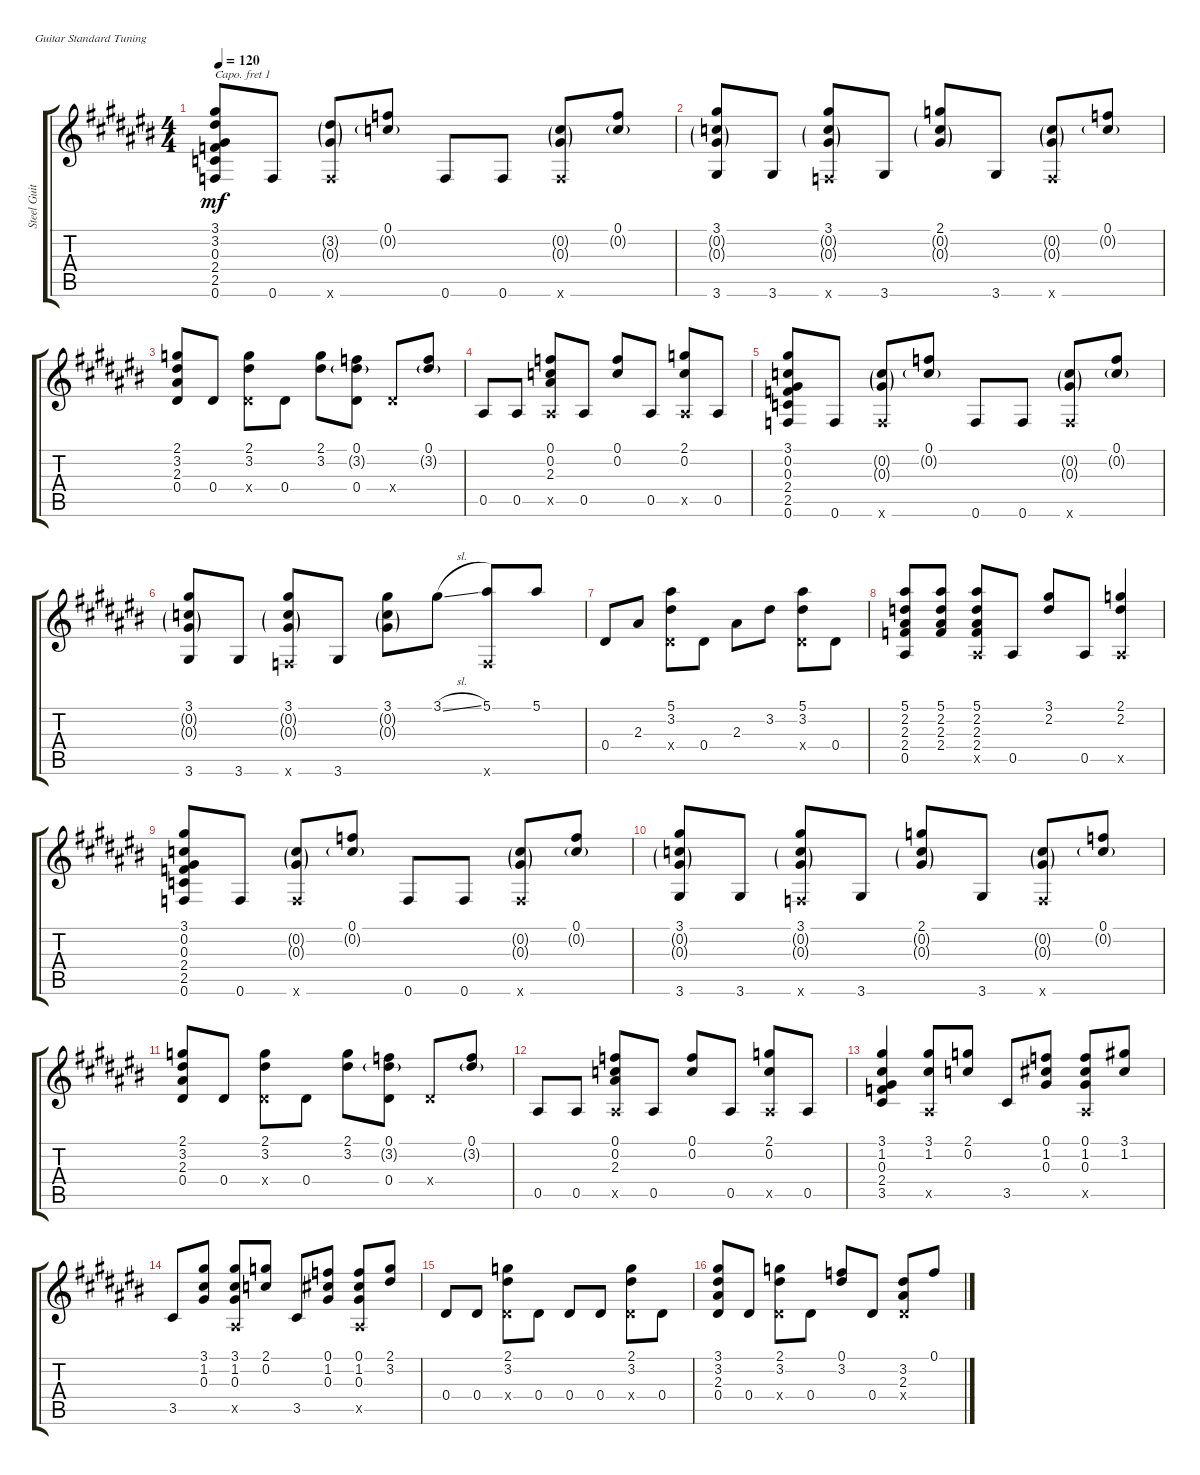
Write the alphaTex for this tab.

\defaultSystemsLayout 4
\bracketExtendMode groupsimilarinstruments
\otherSystemsTrackNameOrientation horizontal
\track ("Steel Guitar" "Steel Guit") {instrument acousticguitarsteel}
\staff {score tabs}
\capo 1
\tuning (E4 B3 G3 D3 A2 E2)
\ts (4 4)
\tempo 120
\clef g2
\ks c#
(3.1{acc forcenatural} 0.6{acc forcenatural} 2.4{acc forcenatural} 2.5{acc forcenatural} 0.3{acc forcenatural} 3.2{acc forcenatural}).8{dy mf beam Up} 0.6{acc forcenatural}.8{beam Up} (3.2{g acc forcenatural} 0.6{x acc forcenatural} 0.3{g acc forcenatural}).8{beam Up} (0.1{acc forcenatural} 0.2{g acc forcenatural}).8{beam Up} 0.6{acc forcenatural}.8{beam Up} 0.6{acc forcenatural}.8{beam Up} (0.3{g acc forcenatural} 0.2{g acc forcenatural} 0.6{x acc forcenatural}).8{beam Up} (0.1{acc forcenatural} 0.2{g acc forcenatural}).8{beam Up} |
(3.6{acc forcenatural} 3.1{acc forcenatural} 0.2{g acc forcenatural} 0.3{g acc forcenatural}).8{beam Up} 3.6{acc forcenatural}.8{beam Up} (0.6{x acc forcenatural} 0.3{g acc forcenatural} 3.1{acc forcenatural} 0.2{g acc forcenatural}).8{beam Up} 3.6{acc forcenatural}.8{beam Up} (2.1{acc b} 0.2{g acc forcenatural} 0.3{g acc forcenatural}).8{beam Up} 3.6{acc forcenatural}.8{beam Up} (0.3{g acc forcenatural} 0.2{g acc forcenatural} 0.6{x acc forcenatural}).8{beam Up} (0.1{acc forcenatural} 0.2{g acc forcenatural}).8{beam Up} |
(0.4{acc forcenatural} 2.3{acc forcenatural} 3.2{acc forcenatural} 2.1{acc b}).8{beam Up} 0.4{acc forcenatural}.8{beam Up} (3.2{acc forcenatural} 2.1{acc b} 0.4{x acc forcenatural}).8{beam Down} 0.4{acc forcenatural}.8{beam Down} (3.2{acc forcenatural} 2.1{acc b}).8{beam Down} (0.4{acc forcenatural} 3.2{g acc forcenatural} 0.1{acc forcenatural}).8{beam Down} 0.4{x acc forcenatural}.8{beam Up} (3.2{g acc forcenatural} 0.1{acc forcenatural}).8{beam Up} |
0.5{acc forcenatural}.8{beam Up} 0.5{acc forcenatural}.8{beam Up} (2.3{acc forcenatural} 0.2{acc forcenatural} 0.1{acc forcenatural} 0.5{x acc forcenatural}).8{beam Up} 0.5{acc forcenatural}.8{beam Up} (0.1{acc forcenatural} 0.2{acc forcenatural}).8{beam Up} 0.5{acc forcenatural}.8{beam Up} (0.2{acc forcenatural} 2.1{acc b} 0.5{x acc forcenatural}).8{beam Up} 0.5{acc forcenatural}.8{beam Up} |
(3.1{acc forcenatural} 0.6{acc forcenatural} 2.4{acc forcenatural} 2.5{acc forcenatural} 0.3{acc forcenatural} 0.2{acc forcenatural}).8{beam Up} 0.6{acc forcenatural}.8{beam Up} (0.2{g acc forcenatural} 0.6{x acc forcenatural} 0.3{g acc forcenatural}).8{beam Up} (0.1{acc forcenatural} 0.2{g acc forcenatural}).8{beam Up} 0.6{acc forcenatural}.8{beam Up} 0.6{acc forcenatural}.8{beam Up} (0.3{g acc forcenatural} 0.2{g acc forcenatural} 0.6{x acc forcenatural}).8{beam Up} (0.1{acc forcenatural} 0.2{g acc forcenatural}).8{beam Up} |
(3.6{acc forcenatural} 3.1{acc forcenatural} 0.2{g acc forcenatural} 0.3{g acc forcenatural}).8{beam Up} 3.6{acc forcenatural}.8{beam Up} (0.6{x acc forcenatural} 0.3{g acc forcenatural} 3.1{acc forcenatural} 0.2{g acc forcenatural}).8{beam Up} 3.6{acc forcenatural}.8{beam Up} (3.1{acc forcenatural} 0.2{g acc forcenatural} 0.3{g acc forcenatural}).8{beam Down} 3.1{sl acc forcenatural}.8{beam Down} (5.1{acc forcenatural} 0.6{x acc forcenatural}).8{beam Up} 5.1{acc forcenatural}.8{beam Up} |
0.4{acc forcenatural}.8{beam Up} 2.3{acc forcenatural}.8{beam Up} (3.2{acc forcenatural} 5.1{acc forcenatural} 0.4{x acc forcenatural}).8{beam Down} 0.4{acc forcenatural}.8{beam Down} 2.3{acc forcenatural}.8{beam Down} 3.2{acc forcenatural}.8{beam Down} (5.1{acc forcenatural} 3.2{acc forcenatural} 0.4{x acc forcenatural}).8{beam Down} 0.4{acc forcenatural}.8{beam Down} |
(0.5{acc forcenatural} 2.4{acc forcenatural} 2.3{acc forcenatural} 2.2{acc b} 5.1{acc forcenatural}).8{beam Up} (5.1{acc forcenatural} 2.4{acc forcenatural} 2.3{acc forcenatural} 2.2{acc b}).8{beam Up} (5.1{acc forcenatural} 2.2{acc b} 2.3{acc forcenatural} 2.4{acc forcenatural} 0.5{x acc forcenatural}).8{beam Up} 0.5{acc forcenatural}.8{beam Up} (3.1{acc forcenatural} 2.2{acc b}).8{beam Up} 0.5{acc forcenatural}.8{beam Up} (2.1{acc b} 2.2{acc b} 0.5{x acc forcenatural}).4{beam Up} |
(3.1{acc forcenatural} 0.6{acc forcenatural} 2.4{acc forcenatural} 2.5{acc forcenatural} 0.3{acc forcenatural} 0.2{acc forcenatural}).8{beam Up} 0.6{acc forcenatural}.8{beam Up} (0.2{g acc forcenatural} 0.6{x acc forcenatural} 0.3{g acc forcenatural}).8{beam Up} (0.1{acc forcenatural} 0.2{g acc forcenatural}).8{beam Up} 0.6{acc forcenatural}.8{beam Up} 0.6{acc forcenatural}.8{beam Up} (0.3{g acc forcenatural} 0.2{g acc forcenatural} 0.6{x acc forcenatural}).8{beam Up} (0.1{acc forcenatural} 0.2{g acc forcenatural}).8{beam Up} |
(3.6{acc forcenatural} 3.1{acc forcenatural} 0.2{g acc forcenatural} 0.3{g acc forcenatural}).8{beam Up} 3.6{acc forcenatural}.8{beam Up} (0.6{x acc forcenatural} 0.3{g acc forcenatural} 3.1{acc forcenatural} 0.2{g acc forcenatural}).8{beam Up} 3.6{acc forcenatural}.8{beam Up} (2.1{acc b} 0.2{g acc forcenatural} 0.3{g acc forcenatural}).8{beam Up} 3.6{acc forcenatural}.8{beam Up} (0.3{g acc forcenatural} 0.2{g acc forcenatural} 0.6{x acc forcenatural}).8{beam Up} (0.1{acc forcenatural} 0.2{g acc forcenatural}).8{beam Up} |
(0.4{acc forcenatural} 2.3{acc forcenatural} 3.2{acc forcenatural} 2.1{acc b}).8{beam Up} 0.4{acc forcenatural}.8{beam Up} (3.2{acc forcenatural} 2.1{acc b} 0.4{x acc forcenatural}).8{beam Down} 0.4{acc forcenatural}.8{beam Down} (3.2{acc forcenatural} 2.1{acc b}).8{beam Down} (0.4{acc forcenatural} 3.2{g acc forcenatural} 0.1{acc forcenatural}).8{beam Down} 0.4{x acc forcenatural}.8{beam Up} (3.2{g acc forcenatural} 0.1{acc forcenatural}).8{beam Up} |
0.5{acc forcenatural}.8{beam Up} 0.5{acc forcenatural}.8{beam Up} (2.3{acc forcenatural} 0.2{acc forcenatural} 0.1{acc forcenatural} 0.5{x acc forcenatural}).8{beam Up} 0.5{acc forcenatural}.8{beam Up} (0.1{acc forcenatural} 0.2{acc forcenatural}).8{beam Up} 0.5{acc forcenatural}.8{beam Up} (0.2{acc forcenatural} 2.1{acc b} 0.5{x acc forcenatural}).8{beam Up} 0.5{acc forcenatural}.8{beam Up} |
(3.5{acc forcenatural} 2.4{acc forcenatural} 0.3{acc forcenatural} 1.2{acc forcenatural} 3.1{acc forcenatural}).4{beam Up} (3.1{acc forcenatural} 1.2{acc forcenatural} 0.5{x acc forcenatural}).8{beam Up} (2.1{acc b} 0.2{acc forcenatural}).8{beam Up} 3.5{acc forcenatural}.8{beam Up} (0.1{acc forcenatural} 1.2{acc forcenatural} 0.3{acc forcenatural}).8{beam Up} (1.2{acc forcenatural} 0.1{acc forcenatural} 0.3{acc forcenatural} 0.5{x acc forcenatural}).8{beam Up} (3.1{acc forcenatural} 1.2{acc forcenatural}).8{beam Up} |
3.5{acc forcenatural}.8{beam Up} (3.1{acc forcenatural} 1.2{acc forcenatural} 0.3{acc forcenatural}).8{beam Up} (3.1{acc forcenatural} 1.2{acc forcenatural} 0.3{acc forcenatural} 0.5{x acc forcenatural}).8{beam Up} (2.1{acc b} 0.2{acc forcenatural}).8{beam Up} 3.5{acc forcenatural}.8{beam Up} (0.1{acc forcenatural} 1.2{acc forcenatural} 0.3{acc forcenatural}).8{beam Up} (1.2{acc forcenatural} 0.1{acc forcenatural} 0.3{acc forcenatural} 0.5{x acc forcenatural}).8{beam Up} (2.1{acc b} 3.2{acc forcenatural}).8{beam Up} |
0.4{acc forcenatural}.8{beam Up} 0.4{acc forcenatural}.8{beam Up} (3.2{acc forcenatural} 2.1{acc b} 0.4{x acc forcenatural}).8{beam Down} 0.4{acc forcenatural}.8{beam Down} 0.4{acc forcenatural}.8{beam Up} 0.4{acc forcenatural}.8{beam Up} (3.2{acc forcenatural} 2.1{acc b} 0.4{x acc forcenatural}).8{beam Down} 0.4{acc forcenatural}.8{beam Down} |
(0.4{acc forcenatural} 2.3{acc forcenatural} 3.2{acc forcenatural} 3.1{acc forcenatural}).8{beam Up} 0.4{acc forcenatural}.8{beam Up} (3.2{acc forcenatural} 2.1{acc b} 0.4{x acc forcenatural}).8{beam Down} 0.4{acc forcenatural}.8{beam Down} (0.1{acc forcenatural} 3.2{acc forcenatural}).8{beam Up} 0.4{acc forcenatural}.8{beam Up} (0.4{x acc forcenatural} 3.2{acc forcenatural} 2.3{acc forcenatural}).8{beam Up} 0.1{acc forcenatural}.8{beam Up}
